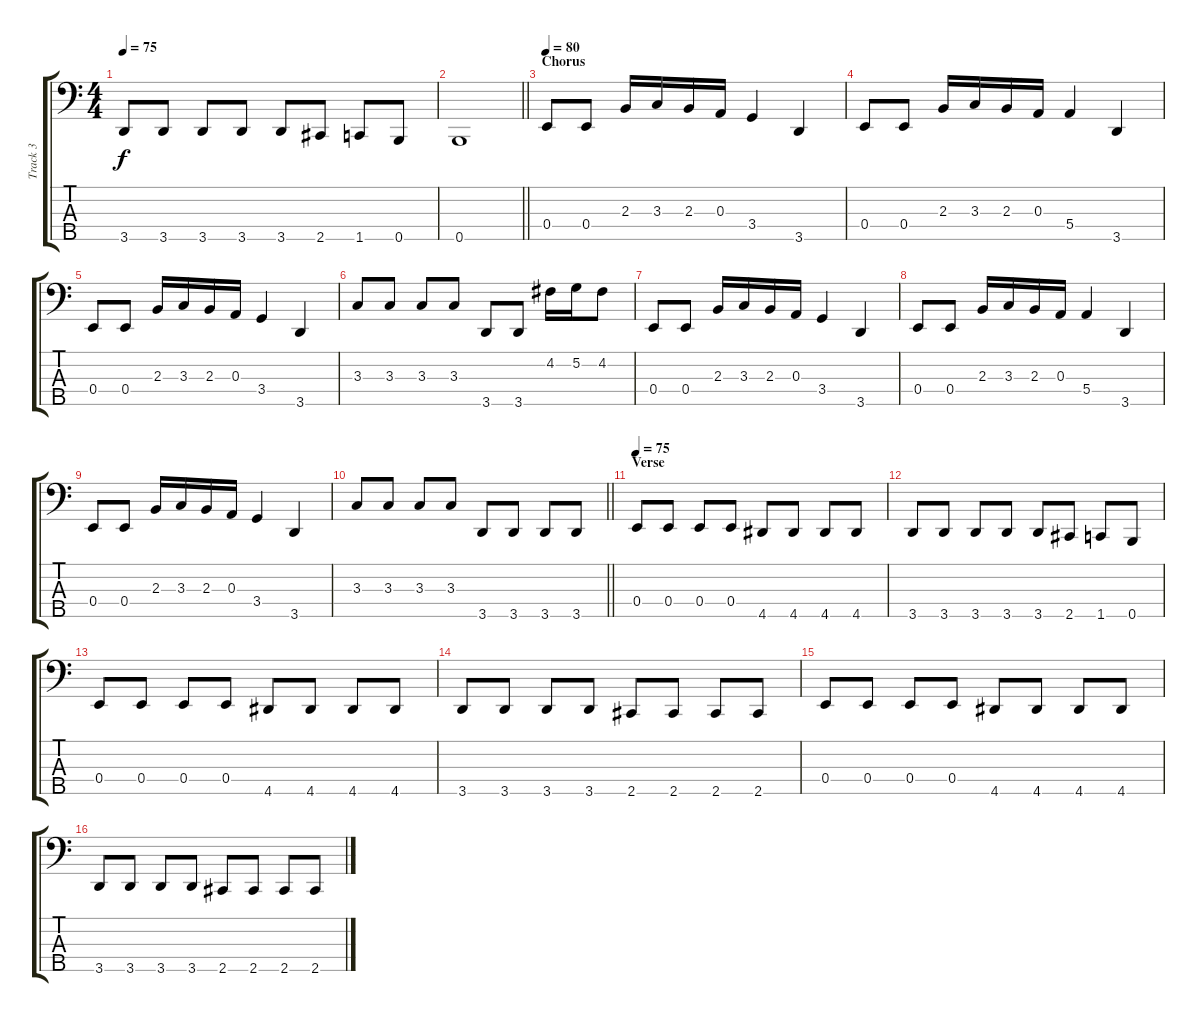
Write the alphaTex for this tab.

\track ("Track 3" "Track 3") {instrument electricbassfinger}
\staff {score tabs}
\tuning (G2 D2 A1 E1 B0) {hide}
\ts (4 4)
\tempo 75
\clef f4
\ks c
3.5.8{dy f} 3.5.8 3.5.8 3.5.8 3.5.8 2.5.8 1.5.8 0.5.8 |
\barLineRight lightlight
0.5.1 |
\section ("" "Chorus")
\tempo 80
0.4.8 0.4.8 2.3.16 3.3.16 2.3.16 0.3.16 3.4.4 3.5.4 |
0.4.8 0.4.8 2.3.16 3.3.16 2.3.16 0.3.16 5.4.4 3.5.4 |
0.4.8 0.4.8 2.3.16 3.3.16 2.3.16 0.3.16 3.4.4 3.5.4 |
3.3.8 3.3.8 3.3.8 3.3.8 3.5.8 3.5.8 4.2.16 5.2.16 4.2.8 |
0.4.8 0.4.8 2.3.16 3.3.16 2.3.16 0.3.16 3.4.4 3.5.4 |
0.4.8 0.4.8 2.3.16 3.3.16 2.3.16 0.3.16 5.4.4 3.5.4 |
0.4.8 0.4.8 2.3.16 3.3.16 2.3.16 0.3.16 3.4.4 3.5.4 |
\barLineRight lightlight
3.3.8 3.3.8 3.3.8 3.3.8 3.5.8 3.5.8 3.5.8 3.5.8 |
\section ("" "Verse")
\tempo 75
0.4.8 0.4.8 0.4.8 0.4.8 4.5.8 4.5.8 4.5.8 4.5.8 |
3.5.8 3.5.8 3.5.8 3.5.8 3.5.8 2.5.8 1.5.8 0.5.8 |
0.4.8 0.4.8 0.4.8 0.4.8 4.5.8 4.5.8 4.5.8 4.5.8 |
3.5.8 3.5.8 3.5.8 3.5.8 2.5.8 2.5.8 2.5.8 2.5.8 |
0.4.8 0.4.8 0.4.8 0.4.8 4.5.8 4.5.8 4.5.8 4.5.8 |
3.5.8 3.5.8 3.5.8 3.5.8 2.5.8 2.5.8 2.5.8 2.5.8
